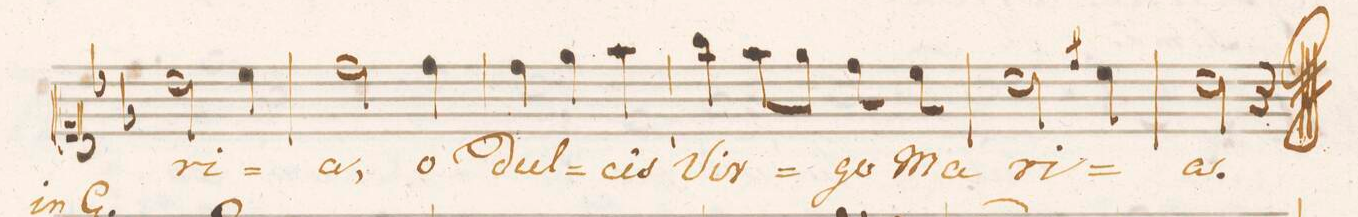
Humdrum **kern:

**kern	**text
*I"Soprano.	*
*clefC1	*
*k[b-e-]	*
*M3/4	*
2b-\	-ri-
4cc\	.
=61	=61
2dd\	-a,
4dd\	o
=62	=62
4dd\	dul-
4ee-\	.
4ff\	-cis
=63	=63
4gg\	Vir-
8ff\L	.
8ee-\J	.
8dd\	-go
8cc\	Ma-
=64	=64
2b-\	-ri-
8qdd/	.
4cc\	.
=65	=65
2b-\	-a.
4r	.
==	==
*-	*-
